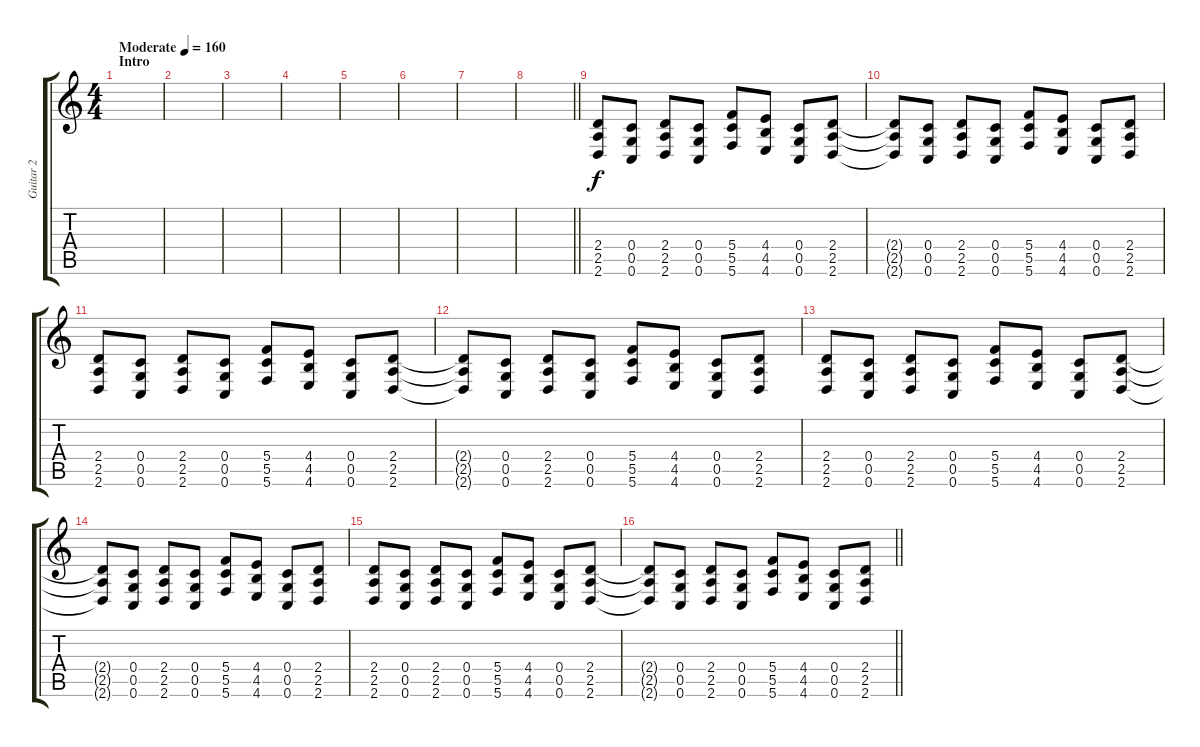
\track ("Guitar 2" "Guitar 2") {instrument overdrivenguitar}
\staff {score tabs}
\tuning (D4 A3 F3 C3 G2 C2) {hide}
\ts (4 4)
\section ("" "Intro")
\tempo (160 "Moderate")
\clef g2
\ks c
|
|
|
|
|
|
|
\barLineRight lightlight
|
(2.4 2.5 2.6).8 (0.4 0.5 0.6).8 (2.4 2.5 2.6).8 (0.4 0.5 0.6).8 (5.4 5.5 5.6).8 (4.4 4.5 4.6).8 (0.4 0.5 0.6).8 (2.4 2.5 2.6).8 |
(2.4{t} 2.5{t} 2.6{t}).8 (0.4 0.5 0.6).8 (2.4 2.5 2.6).8 (0.4 0.5 0.6).8 (5.4 5.5 5.6).8 (4.4 4.5 4.6).8 (0.4 0.5 0.6).8 (2.4 2.5 2.6).8 |
(2.4 2.5 2.6).8 (0.4 0.5 0.6).8 (2.4 2.5 2.6).8 (0.4 0.5 0.6).8 (5.4 5.5 5.6).8 (4.4 4.5 4.6).8 (0.4 0.5 0.6).8 (2.4 2.5 2.6).8 |
(2.4{t} 2.5{t} 2.6{t}).8 (0.4 0.5 0.6).8 (2.4 2.5 2.6).8 (0.4 0.5 0.6).8 (5.4 5.5 5.6).8 (4.4 4.5 4.6).8 (0.4 0.5 0.6).8 (2.4 2.5 2.6).8 |
(2.4 2.5 2.6).8 (0.4 0.5 0.6).8 (2.4 2.5 2.6).8 (0.4 0.5 0.6).8 (5.4 5.5 5.6).8 (4.4 4.5 4.6).8 (0.4 0.5 0.6).8 (2.4 2.5 2.6).8 |
(2.4{t} 2.5{t} 2.6{t}).8 (0.4 0.5 0.6).8 (2.4 2.5 2.6).8 (0.4 0.5 0.6).8 (5.4 5.5 5.6).8 (4.4 4.5 4.6).8 (0.4 0.5 0.6).8 (2.4 2.5 2.6).8 |
(2.4 2.5 2.6).8 (0.4 0.5 0.6).8 (2.4 2.5 2.6).8 (0.4 0.5 0.6).8 (5.4 5.5 5.6).8 (4.4 4.5 4.6).8 (0.4 0.5 0.6).8 (2.4 2.5 2.6).8 |
\barLineRight lightlight
(2.4{t} 2.5{t} 2.6{t}).8 (0.4 0.5 0.6).8 (2.4 2.5 2.6).8 (0.4 0.5 0.6).8 (5.4 5.5 5.6).8 (4.4 4.5 4.6).8 (0.4 0.5 0.6).8 (2.4 2.5 2.6).8
